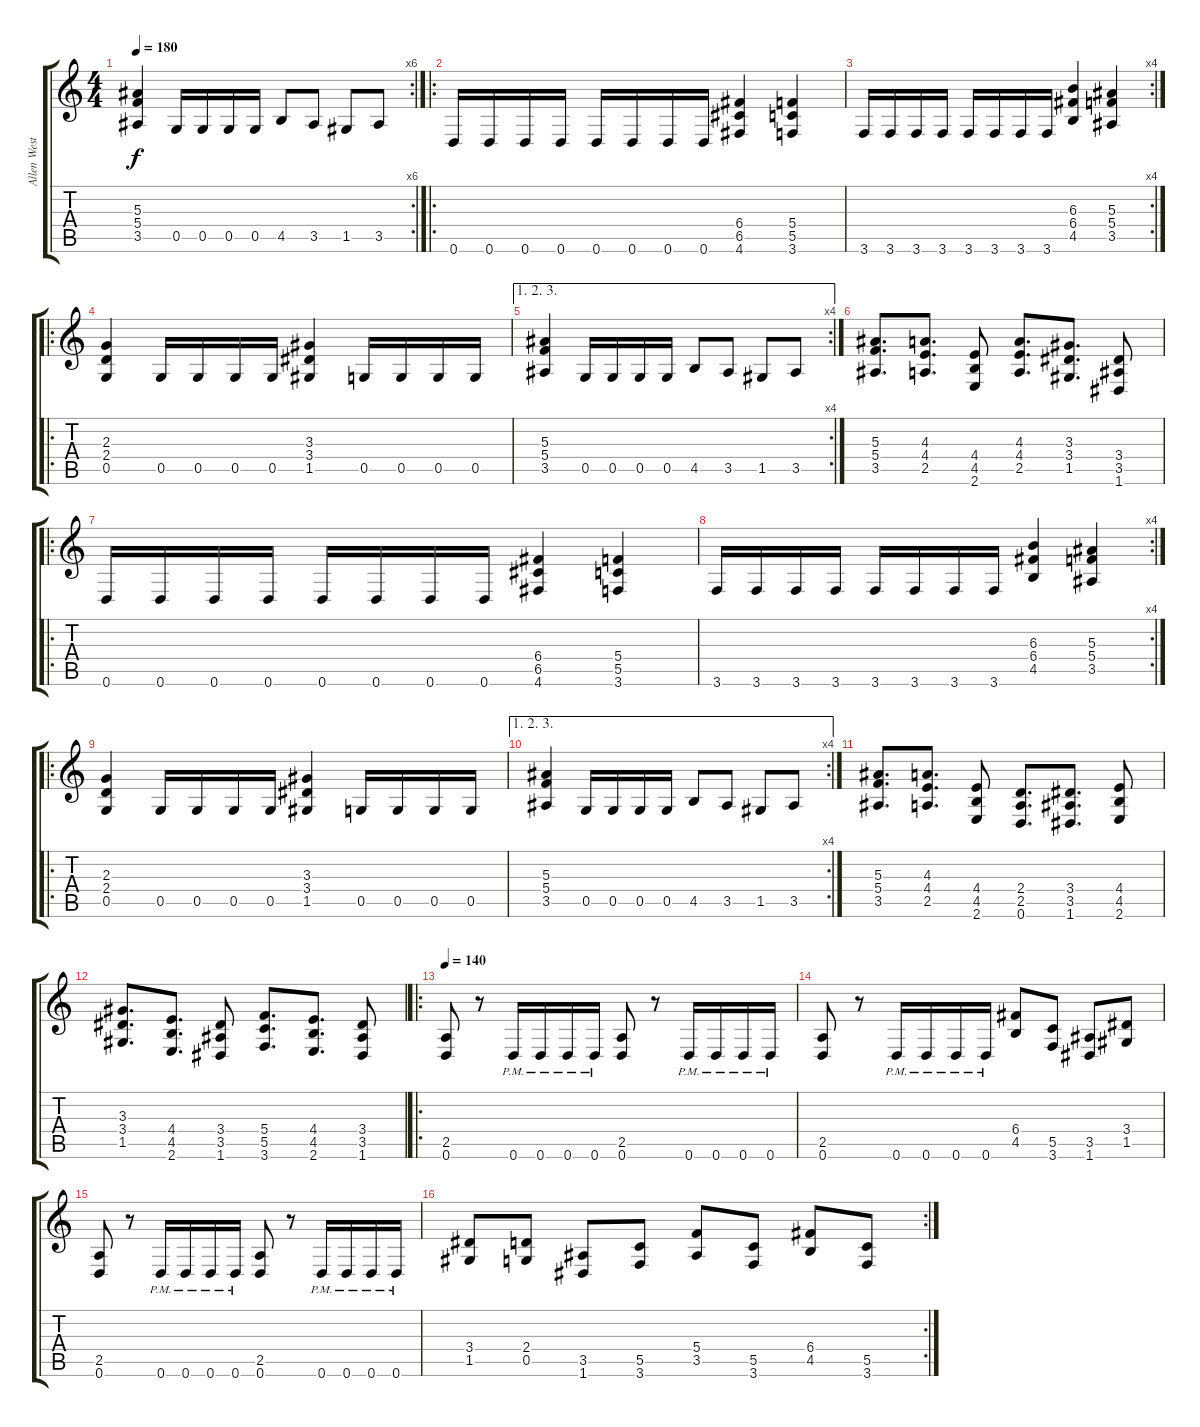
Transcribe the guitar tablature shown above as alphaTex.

\track ("Allen West" "Allen West") {instrument distortionguitar}
\staff {score tabs}
\tuning (D4 A3 F3 C3 G2 D2) {hide}
\rc 6
\ts (4 4)
\tempo 180
\clef g2
\ks c
(5.3 5.4 3.5).4{dy f} 0.5.16 0.5.16 0.5.16 0.5.16 4.5.8 3.5.8 1.5.8 3.5.8 |
\ro
0.6.16 0.6.16 0.6.16 0.6.16 0.6.16 0.6.16 0.6.16 0.6.16 (6.4 6.5 4.6).4 (5.4 5.5 3.6).4 |
\rc 4
3.6.16 3.6.16 3.6.16 3.6.16 3.6.16 3.6.16 3.6.16 3.6.16 (6.3 6.4 4.5).4 (5.3 5.4 3.5).4 |
\ro
(2.3 2.4 0.5).4 0.5.16 0.5.16 0.5.16 0.5.16 (3.3 3.4 1.5).4 0.5.16 0.5.16 0.5.16 0.5.16 |
\ae (1 2 3)
\rc 4
(5.3 5.4 3.5).4 0.5.16 0.5.16 0.5.16 0.5.16 4.5.8 3.5.8 1.5.8 3.5.8 |
(5.3 5.4 3.5).8{d} (4.3 4.4 2.5).8{d} (4.4 4.5 2.6).8 (4.3 4.4 2.5).8{d} (3.3 3.4 1.5).8{d} (3.4 3.5 1.6).8 |
\ro
0.6.16 0.6.16 0.6.16 0.6.16 0.6.16 0.6.16 0.6.16 0.6.16 (6.4 6.5 4.6).4 (5.4 5.5 3.6).4 |
\rc 4
3.6.16 3.6.16 3.6.16 3.6.16 3.6.16 3.6.16 3.6.16 3.6.16 (6.3 6.4 4.5).4 (5.3 5.4 3.5).4 |
\ro
(2.3 2.4 0.5).4 0.5.16 0.5.16 0.5.16 0.5.16 (3.3 3.4 1.5).4 0.5.16 0.5.16 0.5.16 0.5.16 |
\ae (1 2 3)
\rc 4
(5.3 5.4 3.5).4 0.5.16 0.5.16 0.5.16 0.5.16 4.5.8 3.5.8 1.5.8 3.5.8 |
(5.3 5.4 3.5).8{d} (4.3 4.4 2.5).8{d} (4.4 4.5 2.6).8 (2.4 2.5 0.6).8{d} (3.4 3.5 1.6).8{d} (4.4 4.5 2.6).8 |
(3.3 3.4 1.5).8{d} (4.4 4.5 2.6).8{d} (3.4 3.5 1.6).8 (5.4 5.5 3.6).8{d} (4.4 4.5 2.6).8{d} (3.4 3.5 1.6).8 |
\ro
\tempo 140
(2.5 0.6).8 r.8 0.6{pm}.16 0.6{pm}.16 0.6{pm}.16 0.6{pm}.16 (2.5 0.6).8 r.8 0.6{pm}.16 0.6{pm}.16 0.6{pm}.16 0.6{pm}.16 |
(2.5 0.6).8 r.8 0.6{pm}.16 0.6{pm}.16 0.6{pm}.16 0.6{pm}.16 (6.4 4.5).8 (5.5 3.6).8 (3.5 1.6).8 (3.4 1.5).8 |
(2.5 0.6).8 r.8 0.6{pm}.16 0.6{pm}.16 0.6{pm}.16 0.6{pm}.16 (2.5 0.6).8 r.8 0.6{pm}.16 0.6{pm}.16 0.6{pm}.16 0.6{pm}.16 |
\rc 2
(3.4 1.5).8 (2.4 0.5).8 (3.5 1.6).8 (5.5 3.6).8 (5.4 3.5).8 (5.5 3.6).8 (6.4 4.5).8 (5.5 3.6).8
